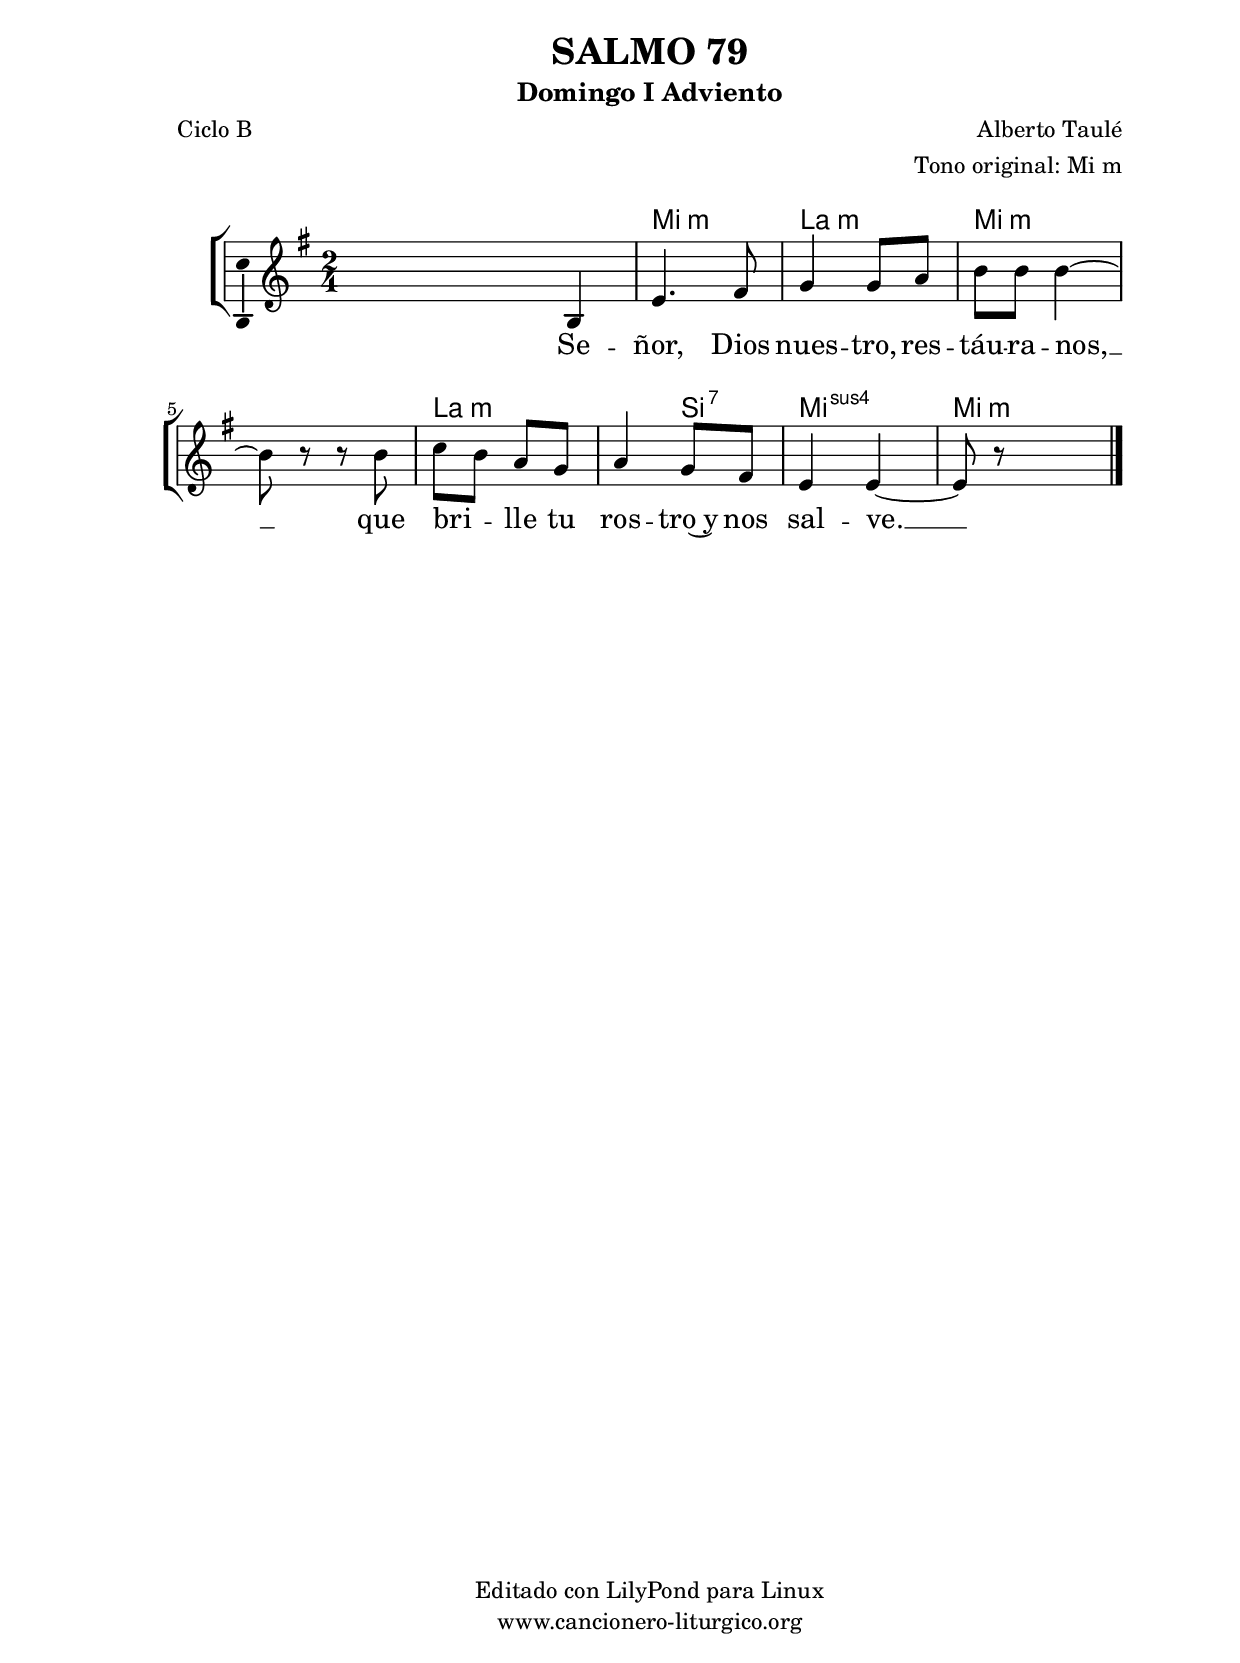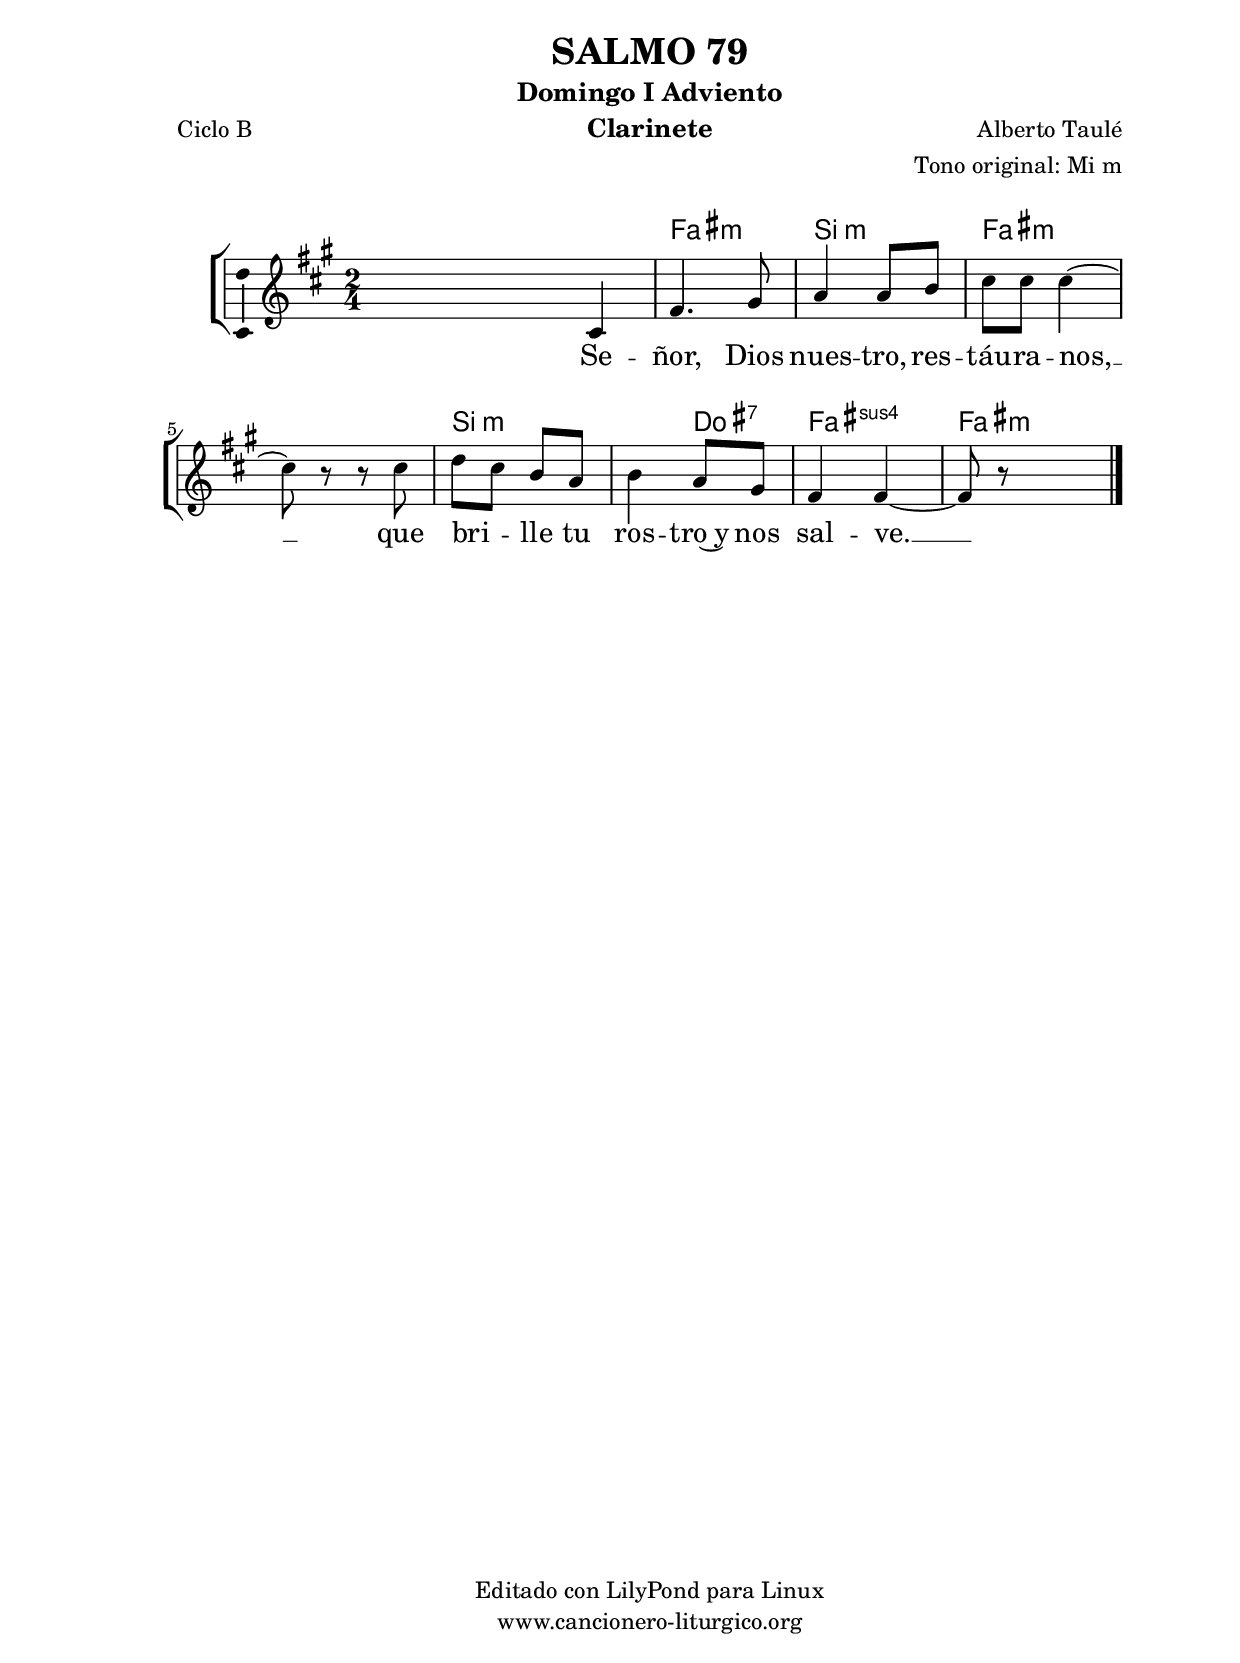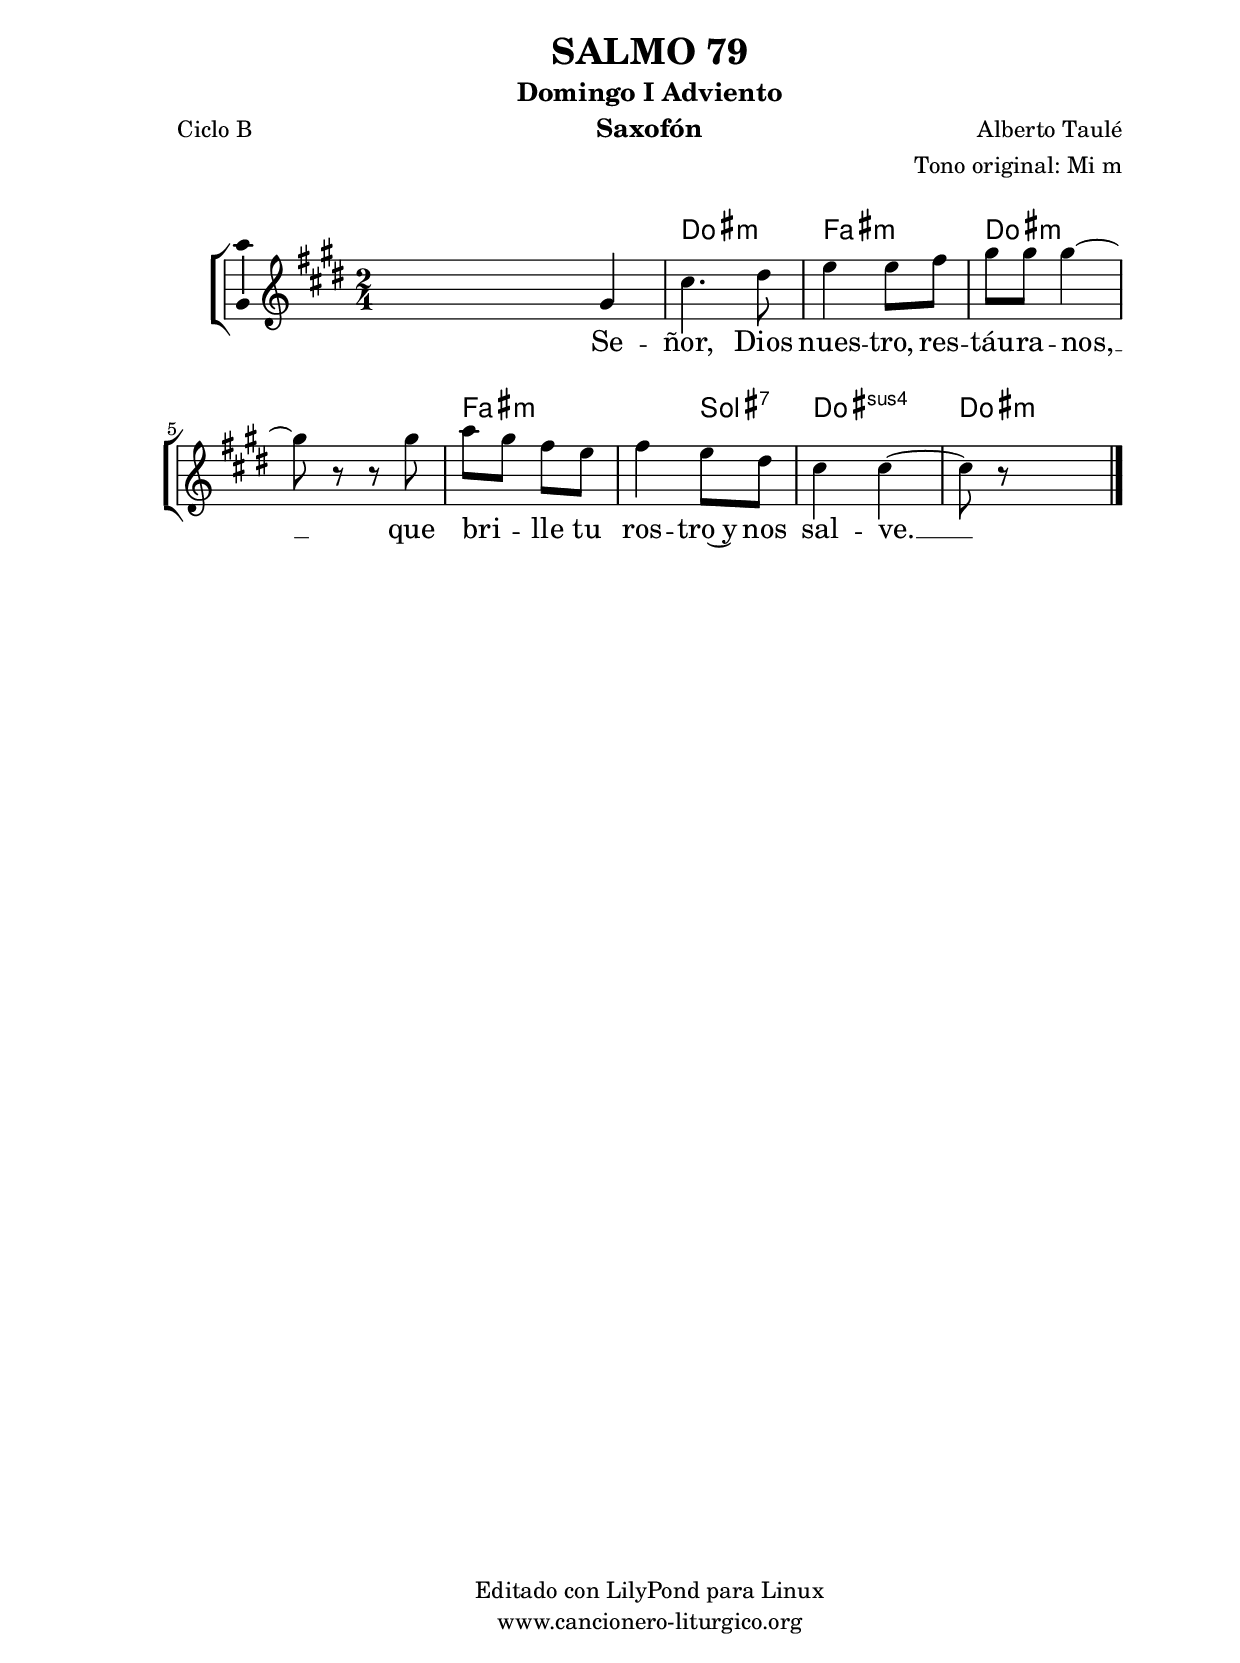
%
%para convertir .midi en .wav:
%timidity filename.midi -Ow -o finename.wav
%
%
%Para convertir de .wav a .mp3:
%lame -h -m j filename.wav
%
%
%para escuchar el midi:
%timidity nombrefichero.midi
%


%versión de lilypond para la que se ha escrito esta partitura:
\version "2.16.0"

	%Tamaño papel
	#(set-default-paper-size "a4")
	%Tamaño partitura
	#(set-global-staff-size 20)
	%No responde al pulsar sobre una nota
	#(ly:set-option 'point-and-click #f)

%parámetros del encabezamiento:
\header {
	title = "SALMO 79"
	subtitle = "Domingo I Adviento"
	composer = "Alberto Taulé"
	poet = "Ciclo B"
	meter = ""
	arranger = "Tono original: Mi m"
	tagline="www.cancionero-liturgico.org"
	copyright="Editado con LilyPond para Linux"
	}

%parámetros asociados al papel:
\paper  {
	oddHeaderMarkup = \markup {\fill-line { \on-the-fly #not-first-page \fromproperty #'header:title \on-the-fly #not-first-page \fromproperty #'header:composer }}
	evenHeaderMarkup = \markup {\fill-line { \fromproperty #'header:composer \fromproperty #'header:title }}
	#(set-paper-size "a4")
	print-page-number = ##f
	first-page-number = 1
	print-first-page-number = ##f
%	head-separation = 3.0 \cm
	top-margin = 2.0 \cm
	bottom-margin = 0.5\cm
%%%	bottom-margin = -1.0\cm
	left-margin = 3.0 \cm
	line-width = 16.0 \cm 
	indent = 8\mm
	interscoreline = 2.\mm
	between-system-space = 15\mm
%	para que las partituras no llenen la hoja:
	ragged-bottom = ##t
%	idem para la última hoja:
	ragged-last-bottom = ##f
%	para que las partituras llenen el ancho del papel:
	ragged-last = ##f
	after-title-space = 2.5 \cm
%page-count=1
%system-count=8

	%Flexible Vertical Spacing
%	markup-markup-spacing =
%	#'((basic-distance . 15) (minimum-distance . 15) (padding . 3))
	markup-system-spacing =
	#'((basic-distance . 15) (minimum-distance . 15) (padding . 3))
	system-system-spacing =
	#'((basic-distance . 15) (minimum-distance . 15) (padding . 3))
	score-system-spacing =
	#'((basic-distance . 15) (minimum-distance . 15) (padding . 5))
%	top-system-spacing = % header
%	#'((basic-distance . 8) (minimum-distance . 0) (padding . 3))
%	top-markup-spacing =
%	#'((basic-distance . 20) (minimum-distance . 20) (padding . 3))
	last-bottom-spacing = % footer
	#'((basic-distance . 5) (minimum-distance . 5) (padding . 3))
%	score-markup-spacing =
%	#'((basic-distance . 16) (minimum-distance . 13) (padding . 3))

	}


%parámetros que afectan a toda la partitura:
global =  {
	%clave de sol (G):
	\clef G
	%armadura:
%	\transpose e f
	\key e \minor
	\tempo 4=84
	\set Score.tempoHideNote = ##t
	}


acordes = {
	\italianChords
	\chordmode {
%	\transpose e f
{

s2
e2:m a:m e:m s a:m s4 b:7 e2:sus4 e:m

	}
	}
}


melodia = 
%	\transpose e f
{
	\relative c'{
\time 2/4

s4 b4
e4. fis8
g4 g8 a
b8 b b4~
b8 r8 r8 b8
c8 b a g
a4 g8 fis
e4 e~
e8 r8 s4

	\bar "|."
	}
	}


texto = \lyricmode {
Se -- ñor, Dios nues -- tro, res -- táu -- ra -- nos, __
que bri -- _ lle tu ros -- tro~y nos sal -- ve. __
	}


acordesStaff = \context ChordNames = acordesStaff <<
	\set chordChanges = ##t
	\acordes
	>>


vozStaff = \context Voice = vozStaff
\with {\consists "Ambitus_engraver"}
<<
%	\set Staff.instrumentName = ""
%	\set Staff.shortInstrumentName = ""
%	\set Staff.midiInstrument = #"clarinet"
%	\set Staff.midiInstrument = #"cello"
%	\set Staff.midiInstrument = #"flute"
	\set Staff.midiInstrument = #"electric guitar (jazz)"
%	\set Staff.midiInstrument = #"english horn"
%	\set Staff.midiInstrument = #"violin"
%	\set Staff.midiInstrument = #"glockenspiel"
	\set Staff.midiMinimumVolume = #0.7
	\set Staff.midiMaximumVolume = #0.9
	\global
	\melodia
	>>


textoStaff = \context Lyrics = textoStaff <<
	\lyricsto vozStaff \texto
	>>

\book {
	\score {
		\context ChoirStaff {
			\override StaffGroup.SystemStartBracket #'collapse-height = #1
			\override Score.SystemStartBar #'collapse-height = #1
			<<
			\acordesStaff
			\vozStaff
			\textoStaff
			>>
			}
		\layout {
	    		\context {
				\Lyrics
				\override LyricText #'font-size = #2
				}
	   		 \context {
				\Score
				%fontSize = #3
				\override StaffSymbol #'staff-space = #(magstep +3)
				%\override Beam #'thickness = #0.55
				%\override SpacingSpanner #'spacing-increment = #1.0
				%\override Slur #'height-limit = #1.5
				}
			}
		}
	\score {
		\unfoldRepeats
		\context ChoirStaff {
			<<
			\acordesStaff
			\vozStaff
			>>
			}
		\midi {
	  		\context {
	  			\Score
				tempoWholesPerMinute = #(ly:make-moment 70 4)
				}
			}
		}
	}

%Partitura para clarinete
#(define output-suffix "C")
\book {
	\header{
		instrument = "Clarinete"
		}
	\score {
		\context ChoirStaff {
			\override StaffGroup.SystemStartBracket #'collapse-height = #1
			\override Score.SystemStartBar #'collapse-height = #1
\transpose c d
			<<
			\acordesStaff
			\vozStaff
			\textoStaff
			>>
			}
		\layout {
	    		\context {
				\Lyrics
				\override LyricText #'font-size = #2
				}
	   		 \context {
				\Score
				%fontSize = #3
				\override StaffSymbol #'staff-space = #(magstep +3)
				%\override Beam #'thickness = #0.55
				%\override SpacingSpanner #'spacing-increment = #1.0
				%\override Slur #'height-limit = #1.5
				}
			}
		}
	}

%Partitura para saxofón
#(define output-suffix "S")
\book {
	\header{
		instrument = "Saxofón"
		}
	\score {
		\context ChoirStaff {
			\override StaffGroup.SystemStartBracket #'collapse-height = #1
			\override Score.SystemStartBar #'collapse-height = #1
\transpose c a
			<<
			\acordesStaff
			\vozStaff
			\textoStaff
			>>
			}
		\layout {
	    		\context {
				\Lyrics
				\override LyricText #'font-size = #2
				}
	   		 \context {
				\Score
				%fontSize = #3
				\override StaffSymbol #'staff-space = #(magstep +3)
				%\override Beam #'thickness = #0.55
				%\override SpacingSpanner #'spacing-increment = #1.0
				%\override Slur #'height-limit = #1.5
				}
			}
		}
	}

